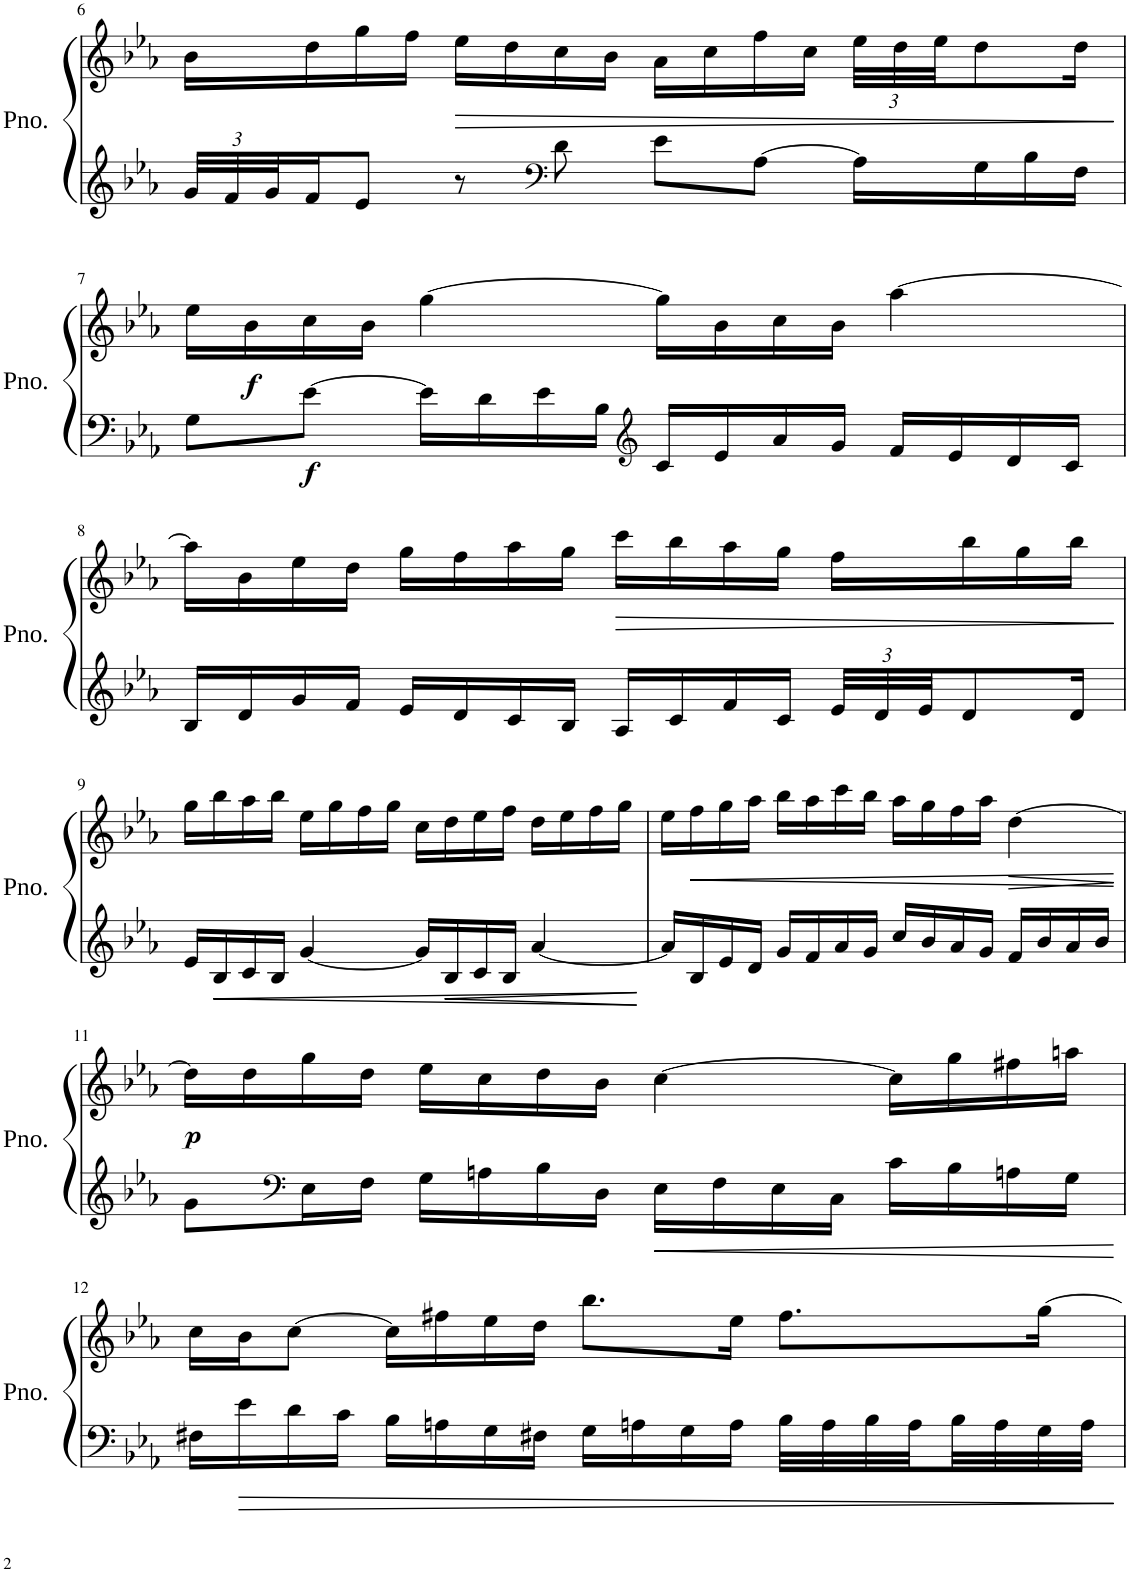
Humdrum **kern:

**kern	**kern	**dynam
*part1	*part1	*part1
*staff2	*staff1	*staff1/2
*I"Piano	*	*
*I'Pno.	*	*
!!LO:PB:g=z
*clefG2	*clefG2	*
*k[b-e-a-]	*k[b-e-a-]	*
*M4/4	*M4/4	*
*Xbrackettup	*	*
=6	=6	=6
48g/LLL	16b-\LL	.
48f/	.	.
48g/J	.	.
16f/J	16dd\	.
8e-/J	16gg\	.
.	16ff\JJ	.
!	!	!LO:HP:b
8r	16ee-\LL	>
.	16dd\	.
*clefF4	*	*
8d\	16cc\	.
.	16b-\JJ	.
8e-\L	16a-\LL	.
.	16cc\	.
[8A-\J	16ff\	.
.	16cc\JJ	.
*	*Xbrackettup	*
16A-\LL]	48ee-\LLL	.
.	48dd\	.
.	48ee-\JJ	.
16G\	8dd\	.
16B-\	.	.
16F\JJ	16dd\Jk	.
.	.	]
!!LO:LB:g=z
=7	=7	=7
8G\L	16ee-\LL	.
!	!	!LO:DY:b
.	16b-\	f
!	!	!LO:DY:b=2
[8e-\J	16cc\	f
.	16b-\JJ	.
16e-\LL]	[4gg\	.
16d\	.	.
16e-\	.	.
16B-\JJ	.	.
*clefG2	*	*
16c/LL	16gg\LL]	.
16e-/	16b-\	.
16a-/	16cc\	.
16g/JJ	16b-\JJ	.
16f/LL	[4aa-\	.
16e-/	.	.
16d/	.	.
16c/JJ	.	.
!!LO:LB:g=z
=8	=8	=8
16B-/LL	16aa-\LL]	.
16d/	16b-\	.
16g/	16ee-\	.
16f/JJ	16dd\JJ	.
16e-/LL	16gg\LL	.
16d/	16ff\	.
16c/	16aa-\	.
16B-/JJ	16gg\JJ	.
!	!	!LO:HP:b
16A-/LL	16ccc\LL	>
16c/	16bb-\	.
16f/	16aa-\	.
16c/JJ	16gg\JJ	.
48e-/LLL	16ff\LL	.
48d/	.	.
48e-/JJ	.	.
8d/	16bb-\	.
.	16gg\	.
16d/Jk	16bb-\JJ	.
.	.	]
!!LO:LB:g=z
=9	=9	=9
16e-/LL	16gg\LL	.
16B-/	16bb-\	.
16c/	16aa-\	.
16B-/JJ	16bb-\JJ	.
[4g/	16ee-\LL	.
.	16gg\	.
.	16ff\	.
.	16gg\JJ	.
16g/LL]	16cc\LL	.
16B-/	16dd\	.
16c/	16ee-\	.
16B-/JJ	16ff\JJ	.
[4a-/	16dd\LL	.
.	16ee-\	.
.	16ff\	.
.	16gg\JJ	.
=10	=10	=10
16a-/LL]	16ee-\LL	.
!	!	!LO:HP:b
16B-/	16ff\	<
16e-/	16gg\	.
16d/JJ	16aa-\JJ	.
16g/LL	16bb-\LL	.
16f/	16aa-\	.
16a-/	16ccc\	.
16g/JJ	16bb-\JJ	.
16cc/LL	16aa-\LL	.
16b-/	16gg\	.
16a-/	16ff\	.
16g/JJ	16aa-\JJ	.
!	!	!LO:HP:b
16f/LL	[4dd\	>
16b-/	.	.
16a-/	.	.
16b-/JJ	.	.
.	.	[ ]
!!LO:LB:g=z
=11	=11	=11
!	!	!LO:DY:b
8g\L	16dd\LL]	p
.	16dd\	.
*clefF4	*	*
16E-\L	16gg\	.
16F\JJ	16dd\JJ	.
16G\LL	16ee-\LL	.
16An\	16cc\	.
16B-\	16dd\	.
16D\JJ	16b-\JJ	.
16E-\LL	[4cc\	.
16F\	.	.
16E-\	.	.
16C\JJ	.	.
16c\LL	16cc\LL]	.
16B-\	16gg\	.
16An\	16ff#X\	.
16G\JJ	16aan\JJ	.
!!LO:LB:g=z
=12	=12	=12
16F#X\LL	16cc\LL	.
16e-\	16b-\J	.
16d\	[8cc\J	.
16c\JJ	.	.
16B-\LL	16cc\LL]	.
16An\	16ff#X\	.
16G\	16ee-\	.
16F#X\JJ	16dd\JJ	.
16G\LL	8.bb-\L	.
16An\	.	.
16G\	.	.
16A\JJ	16ee-\Jk	.
32B-\LLL	8.ff#\L	.
32A\	.	.
32B-\	.	.
32A\	.	.
32B-\	.	.
32A\	.	.
32G\	[16gg\Jk	.
32A\JJJ	.	.
=	=	=
*-	*-	*-
